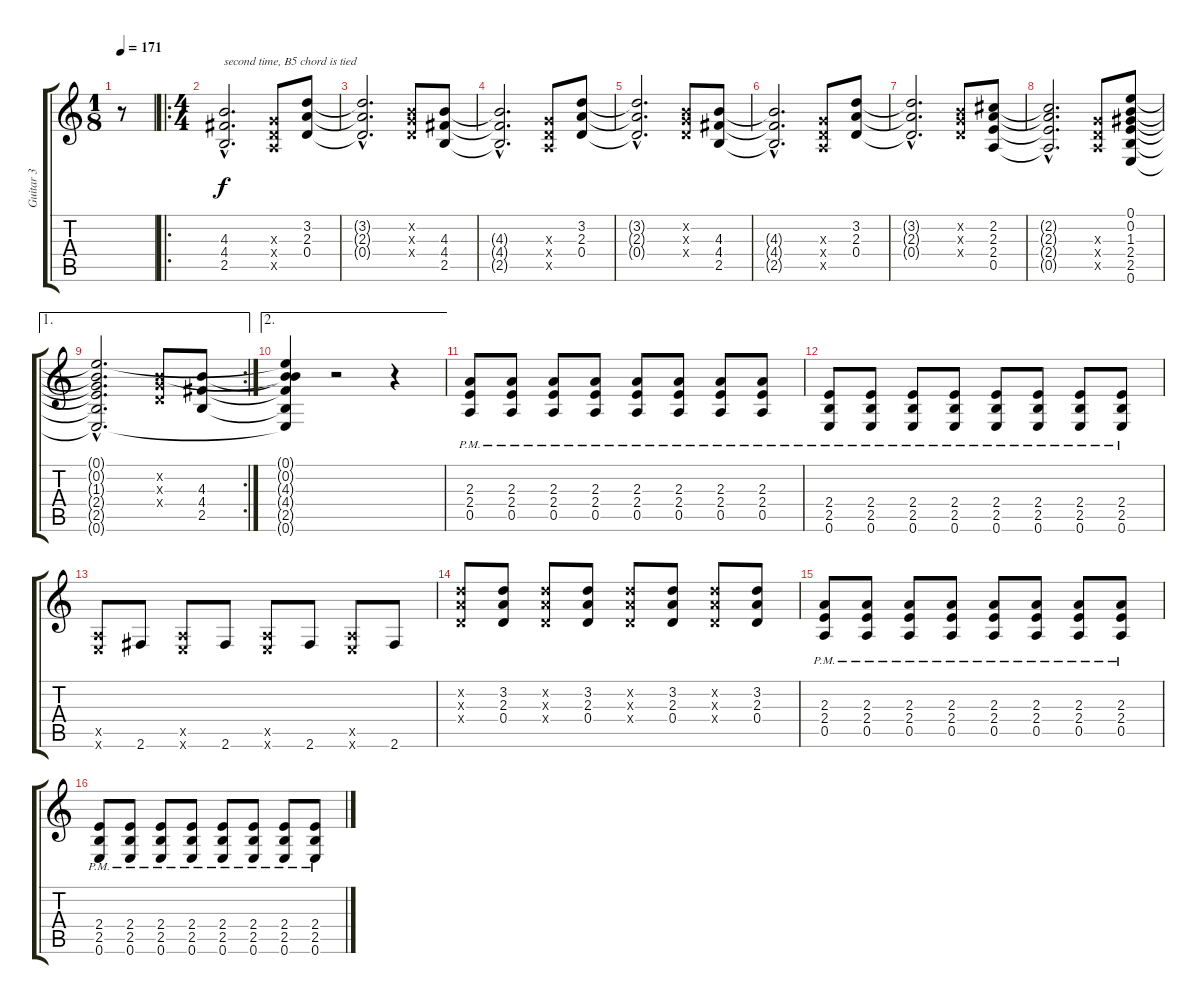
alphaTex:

\track ("Guitar 3" "Guitar 3") {instrument electricguitarclean}
\staff {score tabs}
\tuning (E4 B3 G3 D3 A2 E2) {hide}
\ts (1 8)
\tempo 171
\clef g2
\ks c
r.8{dy f instrument electricguitarclean} |
\ro
\ts (4 4)
(4.3{hac} 4.4{hac} 2.5{hac}).2{d txt "second time, B5 chord is tied"} (0.3{x} 0.4{x} 0.5{x}).8 (3.2 2.3 0.4).8 |
(3.2{hac t} 2.3{hac t} 0.4{hac t}).2{d} (0.2{x} 0.3{x} 0.4{x}).8 (4.3 4.4 2.5).8 |
(4.3{hac t} 4.4{hac t} 2.5{hac t}).2{d} (0.3{x} 0.4{x} 0.5{x}).8 (3.2 2.3 0.4).8 |
(3.2{hac t} 2.3{hac t} 0.4{hac t}).2{d} (0.2{x} 0.3{x} 0.4{x}).8 (4.3 4.4 2.5).8 |
(4.3{hac t} 4.4{hac t} 2.5{hac t}).2{d} (0.3{x} 0.4{x} 0.5{x}).8 (3.2 2.3 0.4).8 |
(3.2{hac t} 2.3{hac t} 0.4{hac t}).2{d} (0.2{x} 0.3{x} 0.4{x}).8 (2.2 2.3 2.4 0.5).8 |
(2.2{hac t} 2.3{hac t} 2.4{hac t} 0.5{hac t}).2{d} (0.3{x} 0.4{x} 0.5{x}).8 (0.1 0.2 1.3 2.4 2.5 0.6).8 |
\ae 1
\rc 2
(0.1{hac t} 0.2{hac t} 1.3{hac t} 2.4{hac t} 2.5{hac t} 0.6{hac t}).2{d} (0.2{x} 0.3{x} 0.4{x}).8 (4.3 4.4 2.5).8 |
\ae 2
(0.1{t} 0.2{t} 4.3{t} 4.4{t} 2.5{t} 0.6{t}).4 r.2 r.4 |
(2.3{pm} 2.4{pm} 0.5{pm}).8 (2.3{pm} 2.4{pm} 0.5{pm}).8 (2.3{pm} 2.4{pm} 0.5{pm}).8 (2.3{pm} 2.4{pm} 0.5{pm}).8 (2.3{pm} 2.4{pm} 0.5{pm}).8 (2.3{pm} 2.4{pm} 0.5{pm}).8 (2.3{pm} 2.4{pm} 0.5{pm}).8 (2.3{pm} 2.4{pm} 0.5{pm}).8 |
(2.4{pm} 2.5{pm} 0.6{pm}).8 (2.4{pm} 2.5{pm} 0.6{pm}).8 (2.4{pm} 2.5{pm} 0.6{pm}).8 (2.4{pm} 2.5{pm} 0.6{pm}).8 (2.4{pm} 2.5{pm} 0.6{pm}).8 (2.4{pm} 2.5{pm} 0.6{pm}).8 (2.4{pm} 2.5{pm} 0.6{pm}).8 (2.4{pm} 2.5{pm} 0.6{pm}).8 |
(0.5{x} 0.6{x}).8 2.6.8 (0.5{x} 0.6{x}).8 2.6.8 (0.5{x} 0.6{x}).8 2.6.8 (0.5{x} 0.6{x}).8 2.6.8 |
(3.2{x} 2.3{x} 0.4{x}).8 (3.2 2.3 0.4).8 (3.2{x} 2.3{x} 0.4{x}).8 (3.2 2.3 0.4).8 (3.2{x} 2.3{x} 0.4{x}).8 (3.2 2.3 0.4).8 (3.2{x} 2.3{x} 0.4{x}).8 (3.2 2.3 0.4).8 |
(2.3{pm} 2.4{pm} 0.5{pm}).8 (2.3{pm} 2.4{pm} 0.5{pm}).8 (2.3{pm} 2.4{pm} 0.5{pm}).8 (2.3{pm} 2.4{pm} 0.5{pm}).8 (2.3{pm} 2.4{pm} 0.5{pm}).8 (2.3{pm} 2.4{pm} 0.5{pm}).8 (2.3{pm} 2.4{pm} 0.5{pm}).8 (2.3{pm} 2.4{pm} 0.5{pm}).8 |
(2.4{pm} 2.5{pm} 0.6{pm}).8 (2.4{pm} 2.5{pm} 0.6{pm}).8 (2.4{pm} 2.5{pm} 0.6{pm}).8 (2.4{pm} 2.5{pm} 0.6{pm}).8 (2.4{pm} 2.5{pm} 0.6{pm}).8 (2.4{pm} 2.5{pm} 0.6{pm}).8 (2.4{pm} 2.5{pm} 0.6{pm}).8 (2.4{pm} 2.5{pm} 0.6{pm}).8
